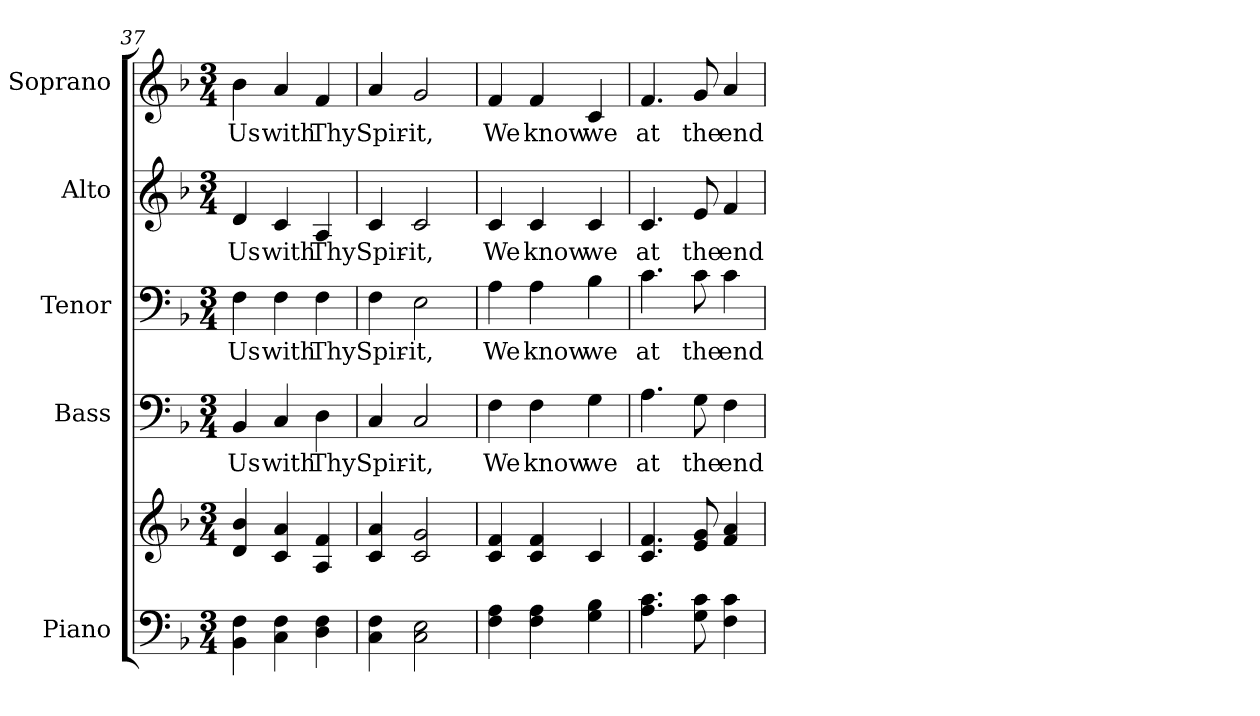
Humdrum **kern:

**kern	**kern	**kern	**text	**kern	**text	**kern	**text	**kern	**text
*part5	*part5	*part4	*part4	*part3	*part3	*part2	*part2	*part1	*part1
*staff6	*staff5	*staff4	*staff4	*staff3	*staff3	*staff2	*staff2	*staff1	*staff1
*I"Piano	*	*I"Bass	*	*I"Tenor	*	*I"Alto	*	*I"Soprano	*
*I'Pno.	*	*I'B.	*	*I'T.	*	*I'A.	*	*I'S.	*
*clefF4	*clefG2	*clefF4	*	*clefF4	*	*clefG2	*	*clefG2	*
*k[b-]	*k[b-]	*k[b-]	*	*k[b-]	*	*k[b-]	*	*k[b-]	*
*F:	*F:	*F:	*	*F:	*	*F:	*	*F:	*
*M3/4	*M3/4	*M3/4	*	*M3/4	*	*M3/4	*	*M3/4	*
=37	=37	=37	=37	=37	=37	=37	=37	=37	=37
!	!	!	!LO:LY:b:color=#000000	!	!	!	!	!	!
!	!	!	!	!	!LO:LY:b:color=#000000	!	!	!	!
!	!	!	!	!	!	!	!LO:LY:b:color=#000000	!	!
!	!	!	!	!	!	!	!	!	!LO:LY:b:color=#000000
4BB-i\ 4Fi	4di/ 4b-i	4BB-i/	Us	4Fi\	Us	4di/	Us	4b-i\	Us
!	!	!	!LO:LY:b:color=#000000	!	!	!	!	!	!
!	!	!	!	!	!LO:LY:b:color=#000000	!	!	!	!
!	!	!	!	!	!	!	!LO:LY:b:color=#000000	!	!
!	!	!	!	!	!	!	!	!	!LO:LY:b:color=#000000
4Ci\ 4Fi	4ci/ 4ai	4Ci/	with	4Fi\	with	4ci/	with	4ai/	with
!	!	!	!LO:LY:b:color=#000000	!	!	!	!	!	!
!	!	!	!	!	!LO:LY:b:color=#000000	!	!	!	!
!	!	!	!	!	!	!	!LO:LY:b:color=#000000	!	!
!	!	!	!	!	!	!	!	!	!LO:LY:b:color=#000000
4Di\ 4Fi	4Ai/ 4fi	4Di\	Thy	4Fi\	Thy	4Ai/	Thy	4fi/	Thy
!!LO:PB:g=z
=38	=38	=38	=38	=38	=38	=38	=38	=38	=38
!	!	!	!LO:LY:b:color=#000000	!	!	!	!	!	!
!	!	!	!	!	!LO:LY:b:color=#000000	!	!	!	!
!	!	!	!	!	!	!	!LO:LY:b:color=#000000	!	!
!	!	!	!	!	!	!	!	!	!LO:LY:b:color=#000000
4Ci\ 4Fi	4ci/ 4ai	4Ci/	Spir-	4Fi\	Spir-	4ci/	Spir-	4ai/	Spir-
!	!	!	!LO:LY:b:color=#000000	!	!	!	!	!	!
!	!	!	!	!	!LO:LY:b:color=#000000	!	!	!	!
!	!	!	!	!	!	!	!LO:LY:b:color=#000000	!	!
!	!	!	!	!	!	!	!	!	!LO:LY:b:color=#000000
2Ci\ 2Ei	2ci/ 2gi	2Ci/	-it,	2Ei\	-it,	2ci/	-it,	2gi/	-it,
=39	=39	=39	=39	=39	=39	=39	=39	=39	=39
!	!	!	!LO:LY:b:color=#000000	!	!	!	!	!	!
!	!	!	!	!	!LO:LY:b:color=#000000	!	!	!	!
!	!	!	!	!	!	!	!LO:LY:b:color=#000000	!	!
!	!	!	!	!	!	!	!	!	!LO:LY:b:color=#000000
4Fi\ 4Ai	4ci/ 4fi	4Fi\	We	4Ai\	We	4ci/	We	4fi/	We
!	!	!	!LO:LY:b:color=#000000	!	!	!	!	!	!
!	!	!	!	!	!LO:LY:b:color=#000000	!	!	!	!
!	!	!	!	!	!	!	!LO:LY:b:color=#000000	!	!
!	!	!	!	!	!	!	!	!	!LO:LY:b:color=#000000
4Fi\ 4Ai	4ci/ 4fi	4Fi\	know	4Ai\	know	4ci/	know	4fi/	know
!	!	!	!LO:LY:b:color=#000000	!	!	!	!	!	!
!	!	!	!	!	!LO:LY:b:color=#000000	!	!	!	!
!	!	!	!	!	!	!	!LO:LY:b:color=#000000	!	!
!	!	!	!	!	!	!	!	!	!LO:LY:b:color=#000000
4Gi\ 4B-i	4ci/	4Gi\	we	4B-i\	we	4ci/	we	4ci/	we
=40	=40	=40	=40	=40	=40	=40	=40	=40	=40
!	!	!	!LO:LY:b:color=#000000	!	!	!	!	!	!
!	!	!	!	!	!LO:LY:b:color=#000000	!	!	!	!
!	!	!	!	!	!	!	!LO:LY:b:color=#000000	!	!
!	!	!	!	!	!	!	!	!	!LO:LY:b:color=#000000
4.Ai\ 4.ci	4.ci/ 4.fi	4.Ai\	at	4.ci\	at	4.ci/	at	4.fi/	at
!	!	!	!LO:LY:b:color=#000000	!	!	!	!	!	!
!	!	!	!	!	!LO:LY:b:color=#000000	!	!	!	!
!	!	!	!	!	!	!	!LO:LY:b:color=#000000	!	!
!	!	!	!	!	!	!	!	!	!LO:LY:b:color=#000000
8Gi\ 8ci	8ei/ 8gi	8Gi\	the	8ci\	the	8ei/	the	8gi/	the
!	!	!	!LO:LY:b:color=#000000	!	!	!	!	!	!
!	!	!	!	!	!LO:LY:b:color=#000000	!	!	!	!
!	!	!	!	!	!	!	!LO:LY:b:color=#000000	!	!
!	!	!	!	!	!	!	!	!	!LO:LY:b:color=#000000
4Fi\ 4ci	4fi/ 4ai	4Fi\	end	4ci\	end	4fi/	end	4ai/	end
=	=	=	=	=	=	=	=	=	=
*-	*-	*-	*-	*-	*-	*-	*-	*-	*-
